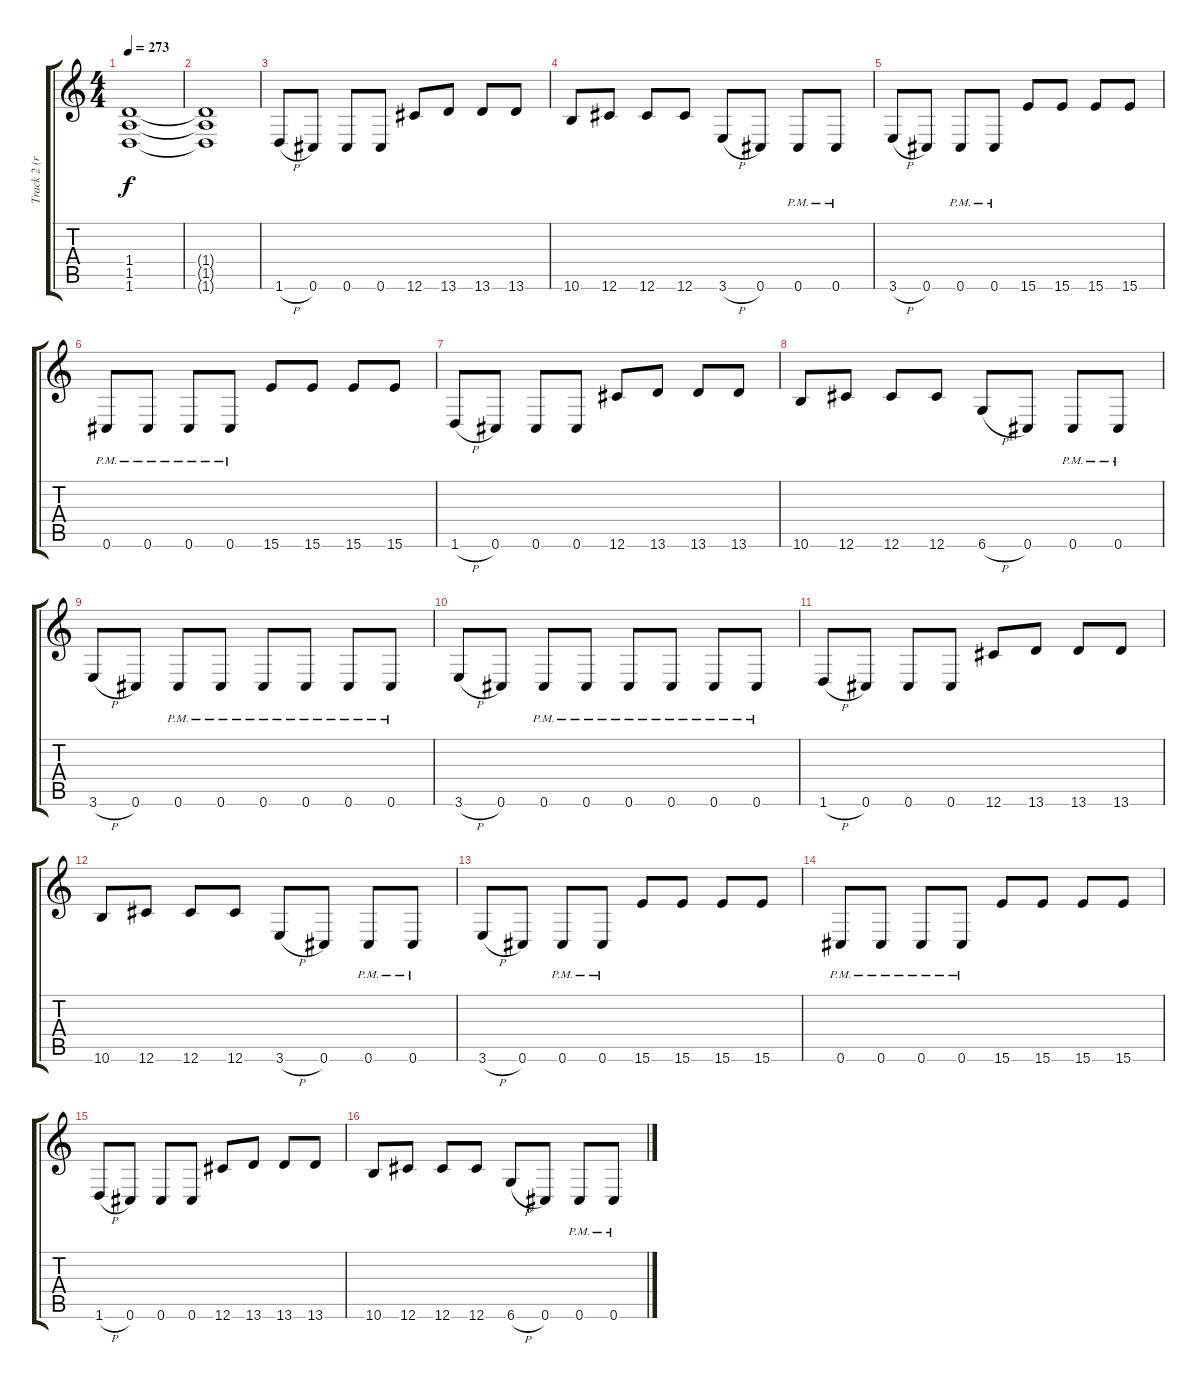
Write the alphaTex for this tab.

\track ("Track 2 (right)" "Track 2 (r") {instrument distortionguitar}
\staff {score tabs}
\tuning (Eb4 Bb3 Gb3 Db3 Ab2 Db2) {hide}
\ts (4 4)
\tempo 273
\clef g2
\ks c
(1.4 1.5 1.6).1{dy f} |
(1.4{t} 1.5{t} 1.6{t}).1 |
1.6{h}.8 0.6.8 0.6.8 0.6.8 12.6.8 13.6.8 13.6.8 13.6.8 |
10.6.8 12.6.8 12.6.8 12.6.8 3.6{h}.8 0.6.8 0.6{pm}.8 0.6{pm}.8 |
3.6{h}.8 0.6.8 0.6{pm}.8 0.6{pm}.8 15.6.8 15.6.8 15.6.8 15.6.8 |
0.6{pm}.8 0.6{pm}.8 0.6{pm}.8 0.6{pm}.8 15.6.8 15.6.8 15.6.8 15.6.8 |
1.6{h}.8 0.6.8 0.6.8 0.6.8 12.6.8 13.6.8 13.6.8 13.6.8 |
10.6.8 12.6.8 12.6.8 12.6.8 6.6{h}.8 0.6.8 0.6{pm}.8 0.6{pm}.8 |
3.6{h}.8 0.6.8 0.6{pm}.8 0.6{pm}.8 0.6{pm}.8 0.6{pm}.8 0.6{pm}.8 0.6{pm}.8 |
3.6{h}.8 0.6.8 0.6{pm}.8 0.6{pm}.8 0.6{pm}.8 0.6{pm}.8 0.6{pm}.8 0.6{pm}.8 |
1.6{h}.8 0.6.8 0.6.8 0.6.8 12.6.8 13.6.8 13.6.8 13.6.8 |
10.6.8 12.6.8 12.6.8 12.6.8 3.6{h}.8 0.6.8 0.6{pm}.8 0.6{pm}.8 |
3.6{h}.8 0.6.8 0.6{pm}.8 0.6{pm}.8 15.6.8 15.6.8 15.6.8 15.6.8 |
0.6{pm}.8 0.6{pm}.8 0.6{pm}.8 0.6{pm}.8 15.6.8 15.6.8 15.6.8 15.6.8 |
1.6{h}.8 0.6.8 0.6.8 0.6.8 12.6.8 13.6.8 13.6.8 13.6.8 |
10.6.8 12.6.8 12.6.8 12.6.8 6.6{h}.8 0.6.8 0.6{pm}.8 0.6{pm}.8
